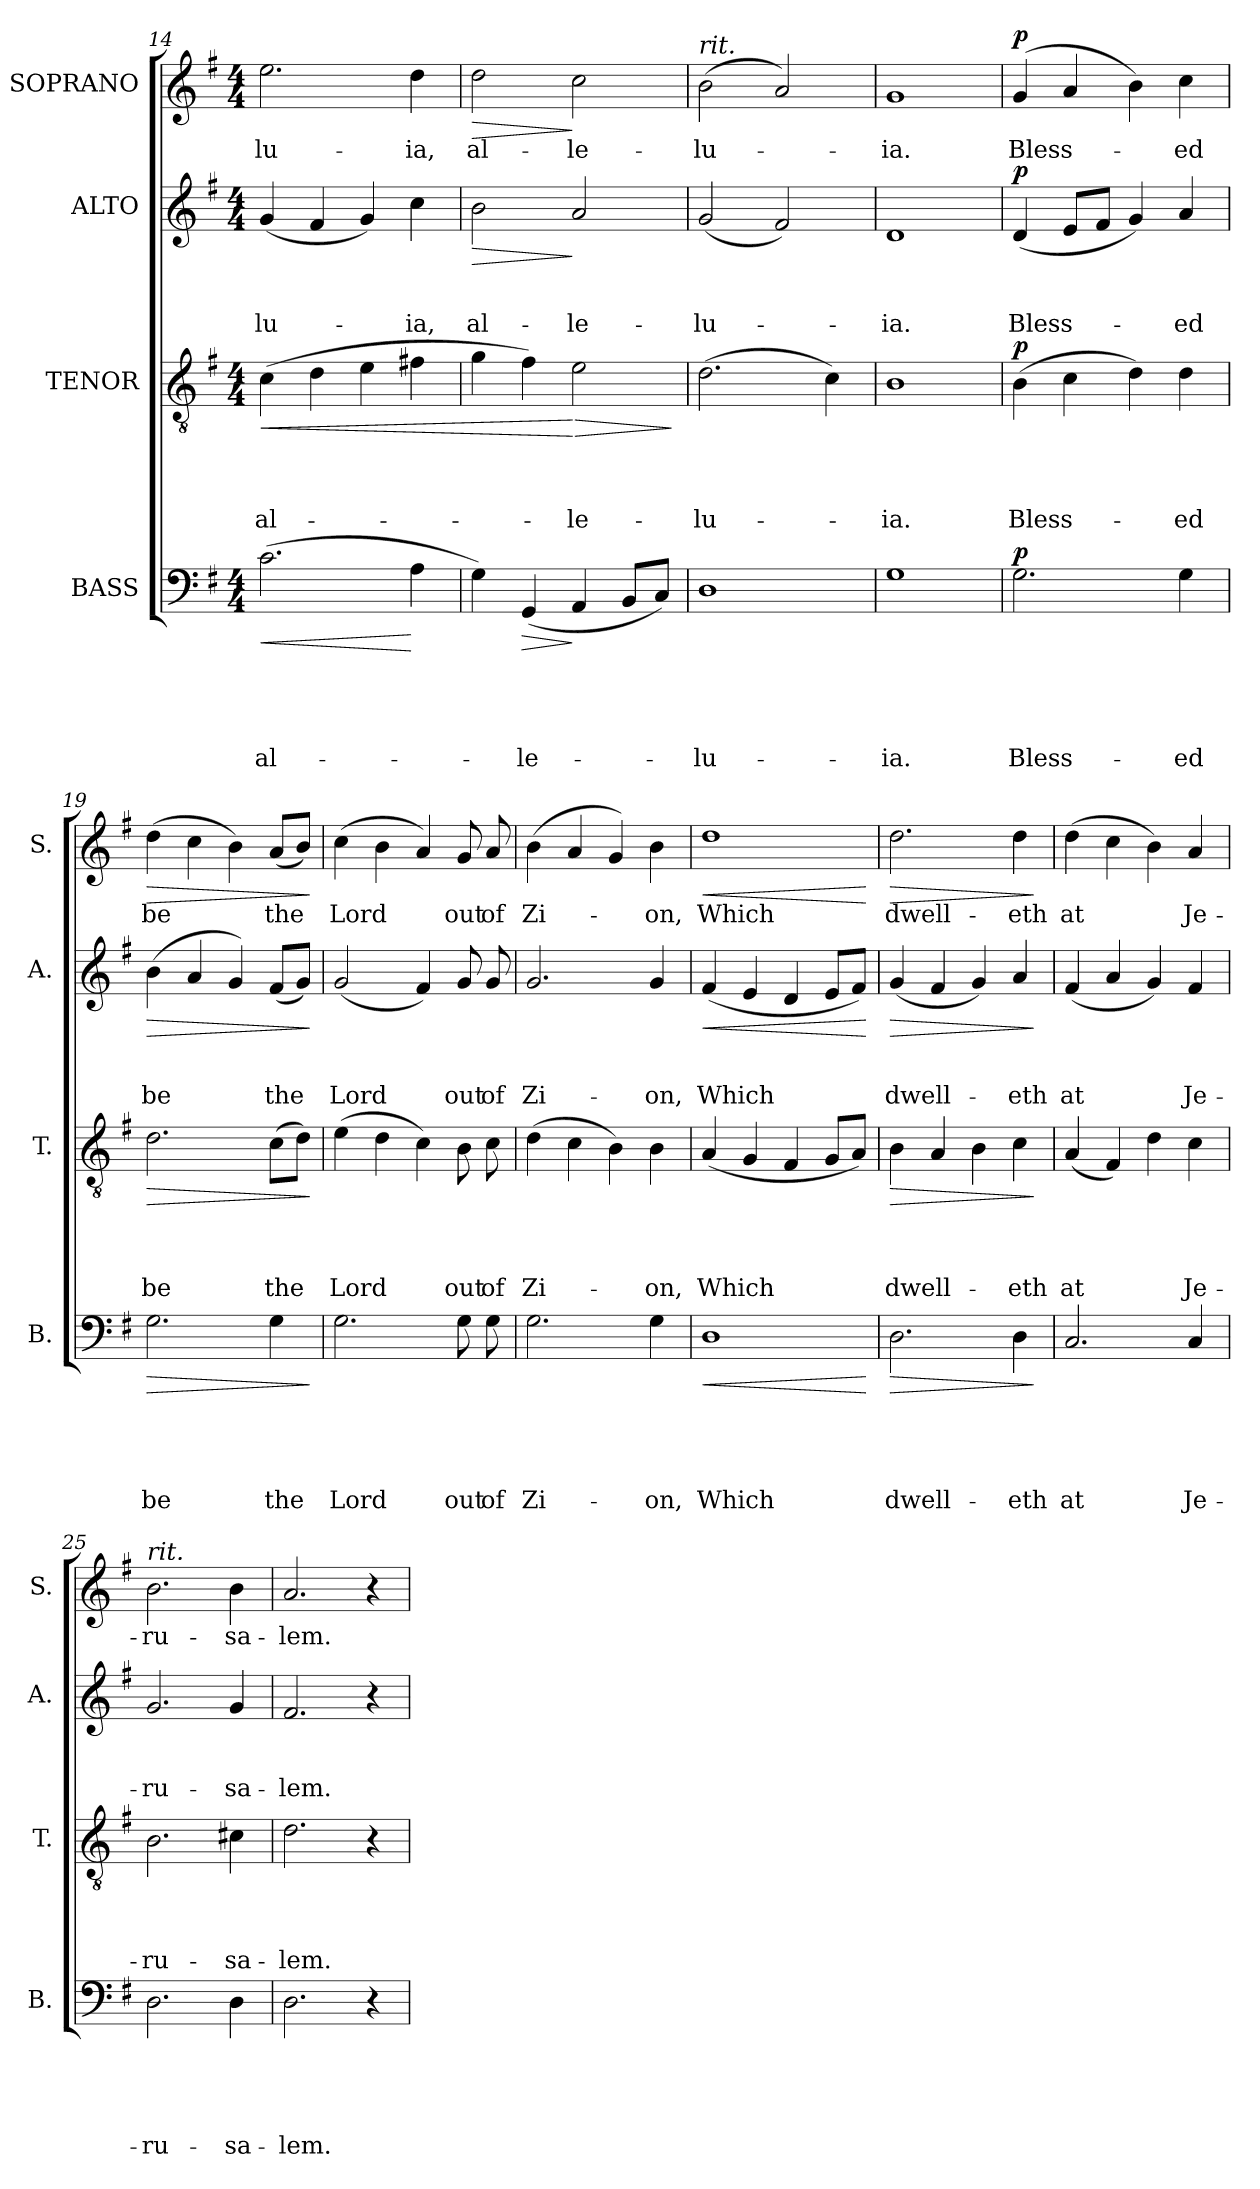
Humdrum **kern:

**kern	**text	**text	**text	**text	**text	**dynam	**kern	**text	**text	**text	**text	**dynam	**kern	**text	**text	**text	**dynam	**kern	**text	**dynam
*part4	*part4	*part4	*part4	*part4	*part4	*part4	*part3	*part3	*part3	*part3	*part3	*part3	*part2	*part2	*part2	*part2	*part2	*part1	*part1	*part1
*staff4	*staff4	*staff4	*staff4	*staff4	*staff4	*staff4	*staff3	*staff3	*staff3	*staff3	*staff3	*staff3	*staff2	*staff2	*staff2	*staff2	*staff2	*staff1	*staff1	*staff1
*I"BASS	*	*	*	*	*	*	*I"TENOR	*	*	*	*	*	*I"ALTO	*	*	*	*	*I"SOPRANO	*	*
*I'B.	*	*	*	*	*	*	*I'T.	*	*	*	*	*	*I'A.	*	*	*	*	*I'S.	*	*
*clefF4	*	*	*	*	*	*	*clefGv2	*	*	*	*	*	*clefG2	*	*	*	*	*clefG2	*	*
*k[f#]	*	*	*	*	*	*	*k[f#]	*	*	*	*	*	*k[f#]	*	*	*	*	*k[f#]	*	*
*G:	*	*	*	*	*	*	*G:	*	*	*	*	*	*G:	*	*	*	*	*G:	*	*
*M4/4	*	*	*	*	*	*	*M4/4	*	*	*	*	*	*M4/4	*	*	*	*	*M4/4	*	*
=14	=14	=14	=14	=14	=14	=14	=14	=14	=14	=14	=14	=14	=14	=14	=14	=14	=14	=14	=14	=14
!	!	!	!	!	!LO:LY:b	!LO:HP:b	!	!	!	!	!LO:LY:b	!LO:HP:b	!	!	!	!LO:LY:b	!	!	!LO:LY:b	!
(>2.c\	.	.	.	.	al-	<	(>4c\	.	.	.	al-	<	(<4g/	.	.	-lu-	.	2.ee\	-lu-	.
.	.	.	.	.	.	.	4d\	.	.	.	.	.	4f#/	.	.	.	.	.	.	.
.	.	.	.	.	.	.	4e\	.	.	.	.	.	4g/)	.	.	.	.	.	.	.
!	!	!	!	!	!	!	!	!	!	!	!	!	!	!	!	!LO:LY:b	!	!	!LO:LY:b	!
4A\	.	.	.	.	.	[	4f#X\	.	.	.	.	.	4cc\	.	.	-ia,	.	4dd\	-ia,	.
=15	=15	=15	=15	=15	=15	=15	=15	=15	=15	=15	=15	=15	=15	=15	=15	=15	=15	=15	=15	=15
!	!	!	!	!	!	!	!	!	!	!	!	!	!	!	!	!LO:LY:b	!LO:HP:b	!	!LO:LY:b	!LO:HP:b
4G\)	.	.	.	.	.	.	4g\	.	.	.	.	.	2b\	.	.	al-	>	2dd\	al-	>
!	!	!	!	!	!LO:LY:b	!LO:HP:b	!	!	!	!	!	!	!	!	!	!	!	!	!	!
(<4GG/	.	.	.	.	-le-	>	4f#\)	.	.	.	.	.	.	.	.	.	.	.	.	.
!	!	!	!	!	!	!	!	!	!	!	!LO:LY:b	!LO:HP:n=1:b	!	!	!	!LO:LY:b	!	!	!LO:LY:b	!
4AA/	.	.	.	.	.	]	2e\	.	.	.	-le-	[ >	2a/	.	.	-le-	]	2cc\	-le-	]
8BB/L	.	.	.	.	.	.	.	.	.	.	.	.	.	.	.	.	.	.	.	.
8C/J)	.	.	.	.	.	.	.	.	.	.	.	.	.	.	.	.	.	.	.	.
.	.	.	.	.	.	.	.	.	.	.	.	]	.	.	.	.	.	.	.	.
=16	=16	=16	=16	=16	=16	=16	=16	=16	=16	=16	=16	=16	=16	=16	=16	=16	=16	=16	=16	=16
!	!	!	!	!	!	!	!	!	!	!	!	!	!	!	!	!	!	!LO:TX:a:i:t=rit.	!	!
!	!	!	!	!	!LO:LY:b	!	!	!	!	!	!LO:LY:b	!	!	!	!	!LO:LY:b	!	!	!LO:LY:b	!
1D	.	.	.	.	-lu-	.	(>2.d\	.	.	.	-lu-	.	(<2g/	.	.	-lu-	.	(>2b\	-lu-	.
.	.	.	.	.	.	.	.	.	.	.	.	.	2f#/)	.	.	.	.	2a/)	.	.
.	.	.	.	.	.	.	4c\)	.	.	.	.	.	.	.	.	.	.	.	.	.
=17	=17	=17	=17	=17	=17	=17	=17	=17	=17	=17	=17	=17	=17	=17	=17	=17	=17	=17	=17	=17
!	!	!	!	!	!LO:LY:b	!	!	!	!	!	!LO:LY:b	!	!	!	!	!LO:LY:b	!	!	!LO:LY:b	!
1G	.	.	.	.	-ia.	.	1B	.	.	.	-ia.	.	1d	.	.	-ia.	.	1g	-ia.	.
!!LO:PB:g=z
=18	=18	=18	=18	=18	=18	=18	=18	=18	=18	=18	=18	=18	=18	=18	=18	=18	=18	=18	=18	=18
!	!	!	!	!	!LO:LY:b	!LO:DY:a	!	!	!	!	!LO:LY:b	!LO:DY:a	!	!	!	!LO:LY:b	!LO:DY:a	!	!LO:LY:b	!LO:DY:a
2.G\	.	.	.	.	Bless-	p	(>4B\	.	.	.	Bless-	p	(<4d/	.	.	Bless-	p	(4g/	Bless-	p
.	.	.	.	.	.	.	4c\	.	.	.	.	.	8e/L	.	.	.	.	4a/	.	.
.	.	.	.	.	.	.	.	.	.	.	.	.	8f#/J	.	.	.	.	.	.	.
.	.	.	.	.	.	.	4d\)	.	.	.	.	.	4g/)	.	.	.	.	4b\)	.	.
!	!	!	!	!	!LO:LY:b	!	!	!	!	!	!LO:LY:b	!	!	!	!	!LO:LY:b	!	!	!LO:LY:b	!
4G\	.	.	.	.	-ed	.	4d\	.	.	.	-ed	.	4a/	.	.	-ed	.	4cc\	-ed	.
=19	=19	=19	=19	=19	=19	=19	=19	=19	=19	=19	=19	=19	=19	=19	=19	=19	=19	=19	=19	=19
!	!	!	!	!	!LO:LY:b	!LO:HP:b	!	!	!	!	!LO:LY:b:rj	!LO:HP:b	!	!	!	!LO:LY:b	!LO:HP:b	!	!LO:LY:b	!LO:HP:b
2.G\	.	.	.	.	be	>	2.d\	.	.	.	be	>	(>4b\	.	.	be	>	(>4dd\	be	>
.	.	.	.	.	.	.	.	.	.	.	.	.	4a/	.	.	.	.	4cc\	.	.
.	.	.	.	.	.	.	.	.	.	.	.	.	4g/)	.	.	.	.	4b\)	.	.
!	!	!	!	!	!LO:LY:b	!	!	!	!	!	!LO:LY:b	!	!	!	!	!LO:LY:b	!	!	!LO:LY:b	!
4G\	.	.	.	.	the	.	(>8c\L	.	.	.	the	.	(<8f#/L	.	.	the	.	(<8a/L	the	.
.	.	.	.	.	.	.	8d\J)	.	.	.	.	.	8g/J)	.	.	.	.	8b/J)	.	.
.	.	.	.	.	.	]	.	.	.	.	.	]	.	.	.	.	]	.	.	]
=20	=20	=20	=20	=20	=20	=20	=20	=20	=20	=20	=20	=20	=20	=20	=20	=20	=20	=20	=20	=20
!	!	!	!	!	!LO:LY:b	!	!	!	!	!	!LO:LY:b	!	!	!	!	!LO:LY:b	!	!	!LO:LY:b	!
2.G\	.	.	.	.	Lord	.	(>4e\	.	.	.	Lord	.	(<2g/	.	.	Lord	.	(>4cc\	Lord	.
.	.	.	.	.	.	.	4d\	.	.	.	.	.	.	.	.	.	.	4b\	.	.
.	.	.	.	.	.	.	4c\)	.	.	.	.	.	4f#/)	.	.	.	.	4a/)	.	.
!	!	!	!	!	!LO:LY:b	!	!	!	!	!	!LO:LY:b	!	!	!	!	!LO:LY:b	!	!	!LO:LY:b	!
8G\	.	.	.	.	out	.	8B\	.	.	.	out	.	8g/	.	.	out	.	8g/	out	.
!	!	!	!	!	!LO:LY:b	!	!	!	!	!	!LO:LY:b	!	!	!	!	!LO:LY:b	!	!	!LO:LY:b	!
8G\	.	.	.	.	of	.	8c\	.	.	.	of	.	8g/	.	.	of	.	8a/	of	.
=21	=21	=21	=21	=21	=21	=21	=21	=21	=21	=21	=21	=21	=21	=21	=21	=21	=21	=21	=21	=21
!	!	!	!	!	!LO:LY:b	!	!	!	!	!	!LO:LY:b	!	!	!	!	!LO:LY:b	!	!	!LO:LY:b	!
2.G\	.	.	.	.	Zi-	.	(>4d\	.	.	.	Zi-	.	2.g/	.	.	Zi-	.	(>4b\	Zi-	.
.	.	.	.	.	.	.	4c\	.	.	.	.	.	.	.	.	.	.	4a/	.	.
.	.	.	.	.	.	.	4B\)	.	.	.	.	.	.	.	.	.	.	4g/)	.	.
!	!	!	!	!	!LO:LY:b	!	!	!	!	!	!LO:LY:b	!	!	!	!	!LO:LY:b	!	!	!LO:LY:b	!
4G\	.	.	.	.	-on,	.	4B\	.	.	.	-on,	.	4g/	.	.	-on,	.	4b\	-on,	.
!!LO:LB:g=z
=22	=22	=22	=22	=22	=22	=22	=22	=22	=22	=22	=22	=22	=22	=22	=22	=22	=22	=22	=22	=22
!	!	!	!	!	!LO:LY:b	!LO:HP:b	!	!	!	!	!LO:LY:b	!	!	!	!	!LO:LY:b	!LO:HP:b	!	!LO:LY:b	!LO:HP:b
1D	.	.	.	.	Which	<	(<4A/	.	.	.	Which	.	(<4f#/	.	.	Which	<	1dd	Which	<
.	.	.	.	.	.	.	4G/	.	.	.	.	.	4e/	.	.	.	.	.	.	.
.	.	.	.	.	.	.	4F#/	.	.	.	.	.	4d/	.	.	.	.	.	.	.
.	.	.	.	.	.	.	8G/L	.	.	.	.	.	8e/L	.	.	.	.	.	.	.
.	.	.	.	.	.	.	8A/J)	.	.	.	.	.	8f#/J)	.	.	.	.	.	.	.
.	.	.	.	.	.	[	.	.	.	.	.	.	.	.	.	.	[	.	.	[
=23	=23	=23	=23	=23	=23	=23	=23	=23	=23	=23	=23	=23	=23	=23	=23	=23	=23	=23	=23	=23
!	!	!	!	!	!LO:LY:b	!LO:HP:b	!	!	!	!	!LO:LY:b	!LO:HP:b	!	!	!	!LO:LY:b	!LO:HP:b	!	!LO:LY:b	!LO:HP:b
2.D\	.	.	.	.	dwell-	>	4B\	.	.	.	dwell-	>	(<4g/	.	.	dwell-	>	2.dd\	dwell-	>
.	.	.	.	.	.	.	4A/	.	.	.	.	.	4f#/	.	.	.	.	.	.	.
.	.	.	.	.	.	.	4B\	.	.	.	.	.	4g/)	.	.	.	.	.	.	.
!	!	!	!	!	!LO:LY:b	!	!	!	!	!	!LO:LY:b	!	!	!	!	!LO:LY:b	!	!	!LO:LY:b	!
4D\	.	.	.	.	-eth	.	4c\	.	.	.	-eth	.	4a/	.	.	-eth	.	4dd\	-eth	.
.	.	.	.	.	.	]	.	.	.	.	.	]	.	.	.	.	]	.	.	]
=24	=24	=24	=24	=24	=24	=24	=24	=24	=24	=24	=24	=24	=24	=24	=24	=24	=24	=24	=24	=24
!	!	!	!	!	!LO:LY:b	!	!	!	!	!	!LO:LY:b	!	!	!	!	!LO:LY:b	!	!	!LO:LY:b	!
2.C/	.	.	.	.	at	.	(<4A/	.	.	.	at	.	(<4f#/	.	.	at	.	(>4dd\	at	.
.	.	.	.	.	.	.	4F#/)	.	.	.	.	.	4a/	.	.	.	.	4cc\	.	.
.	.	.	.	.	.	.	4d\	.	.	.	.	.	4g/)	.	.	.	.	4b\)	.	.
!	!	!	!	!	!LO:LY:b	!	!	!	!	!	!LO:LY:b	!	!	!	!	!LO:LY:b	!	!	!LO:LY:b	!
4C/	.	.	.	.	Je-	.	4c\	.	.	.	Je-	.	4f#/	.	.	Je-	.	4a/	Je-	.
=25	=25	=25	=25	=25	=25	=25	=25	=25	=25	=25	=25	=25	=25	=25	=25	=25	=25	=25	=25	=25
!	!	!	!	!	!	!	!	!	!	!	!	!	!	!	!	!	!	!LO:TX:a:i:t=rit.	!	!
!	!	!	!	!	!LO:LY:b	!	!	!	!	!	!LO:LY:b	!	!	!	!	!LO:LY:b	!	!	!LO:LY:b	!
2.D\	.	.	.	.	-ru-	.	2.B\	.	.	.	-ru-	.	2.g/	.	.	-ru-	.	2.b\	-ru-	.
!	!	!	!	!	!LO:LY:b	!	!	!	!	!	!LO:LY:b	!	!	!	!	!LO:LY:b	!	!	!LO:LY:b	!
4D\	.	.	.	.	-sa-	.	4c#X\	.	.	.	-sa-	.	4g/	.	.	-sa-	.	4b\	-sa-	.
=26	=26	=26	=26	=26	=26	=26	=26	=26	=26	=26	=26	=26	=26	=26	=26	=26	=26	=26	=26	=26
!	!	!	!	!	!LO:LY:b	!	!	!	!	!	!LO:LY:b	!	!	!	!	!LO:LY:b	!	!	!LO:LY:b	!
2.D\	.	.	.	.	-lem.	.	2.d\	.	.	.	-lem.	.	2.f#/	.	.	-lem.	.	2.a/	-lem.	.
4r	.	.	.	.	.	.	4r	.	.	.	.	.	4r	.	.	.	.	4r	.	.
=	=	=	=	=	=	=	=	=	=	=	=	=	=	=	=	=	=	=	=	=
*-	*-	*-	*-	*-	*-	*-	*-	*-	*-	*-	*-	*-	*-	*-	*-	*-	*-	*-	*-	*-
